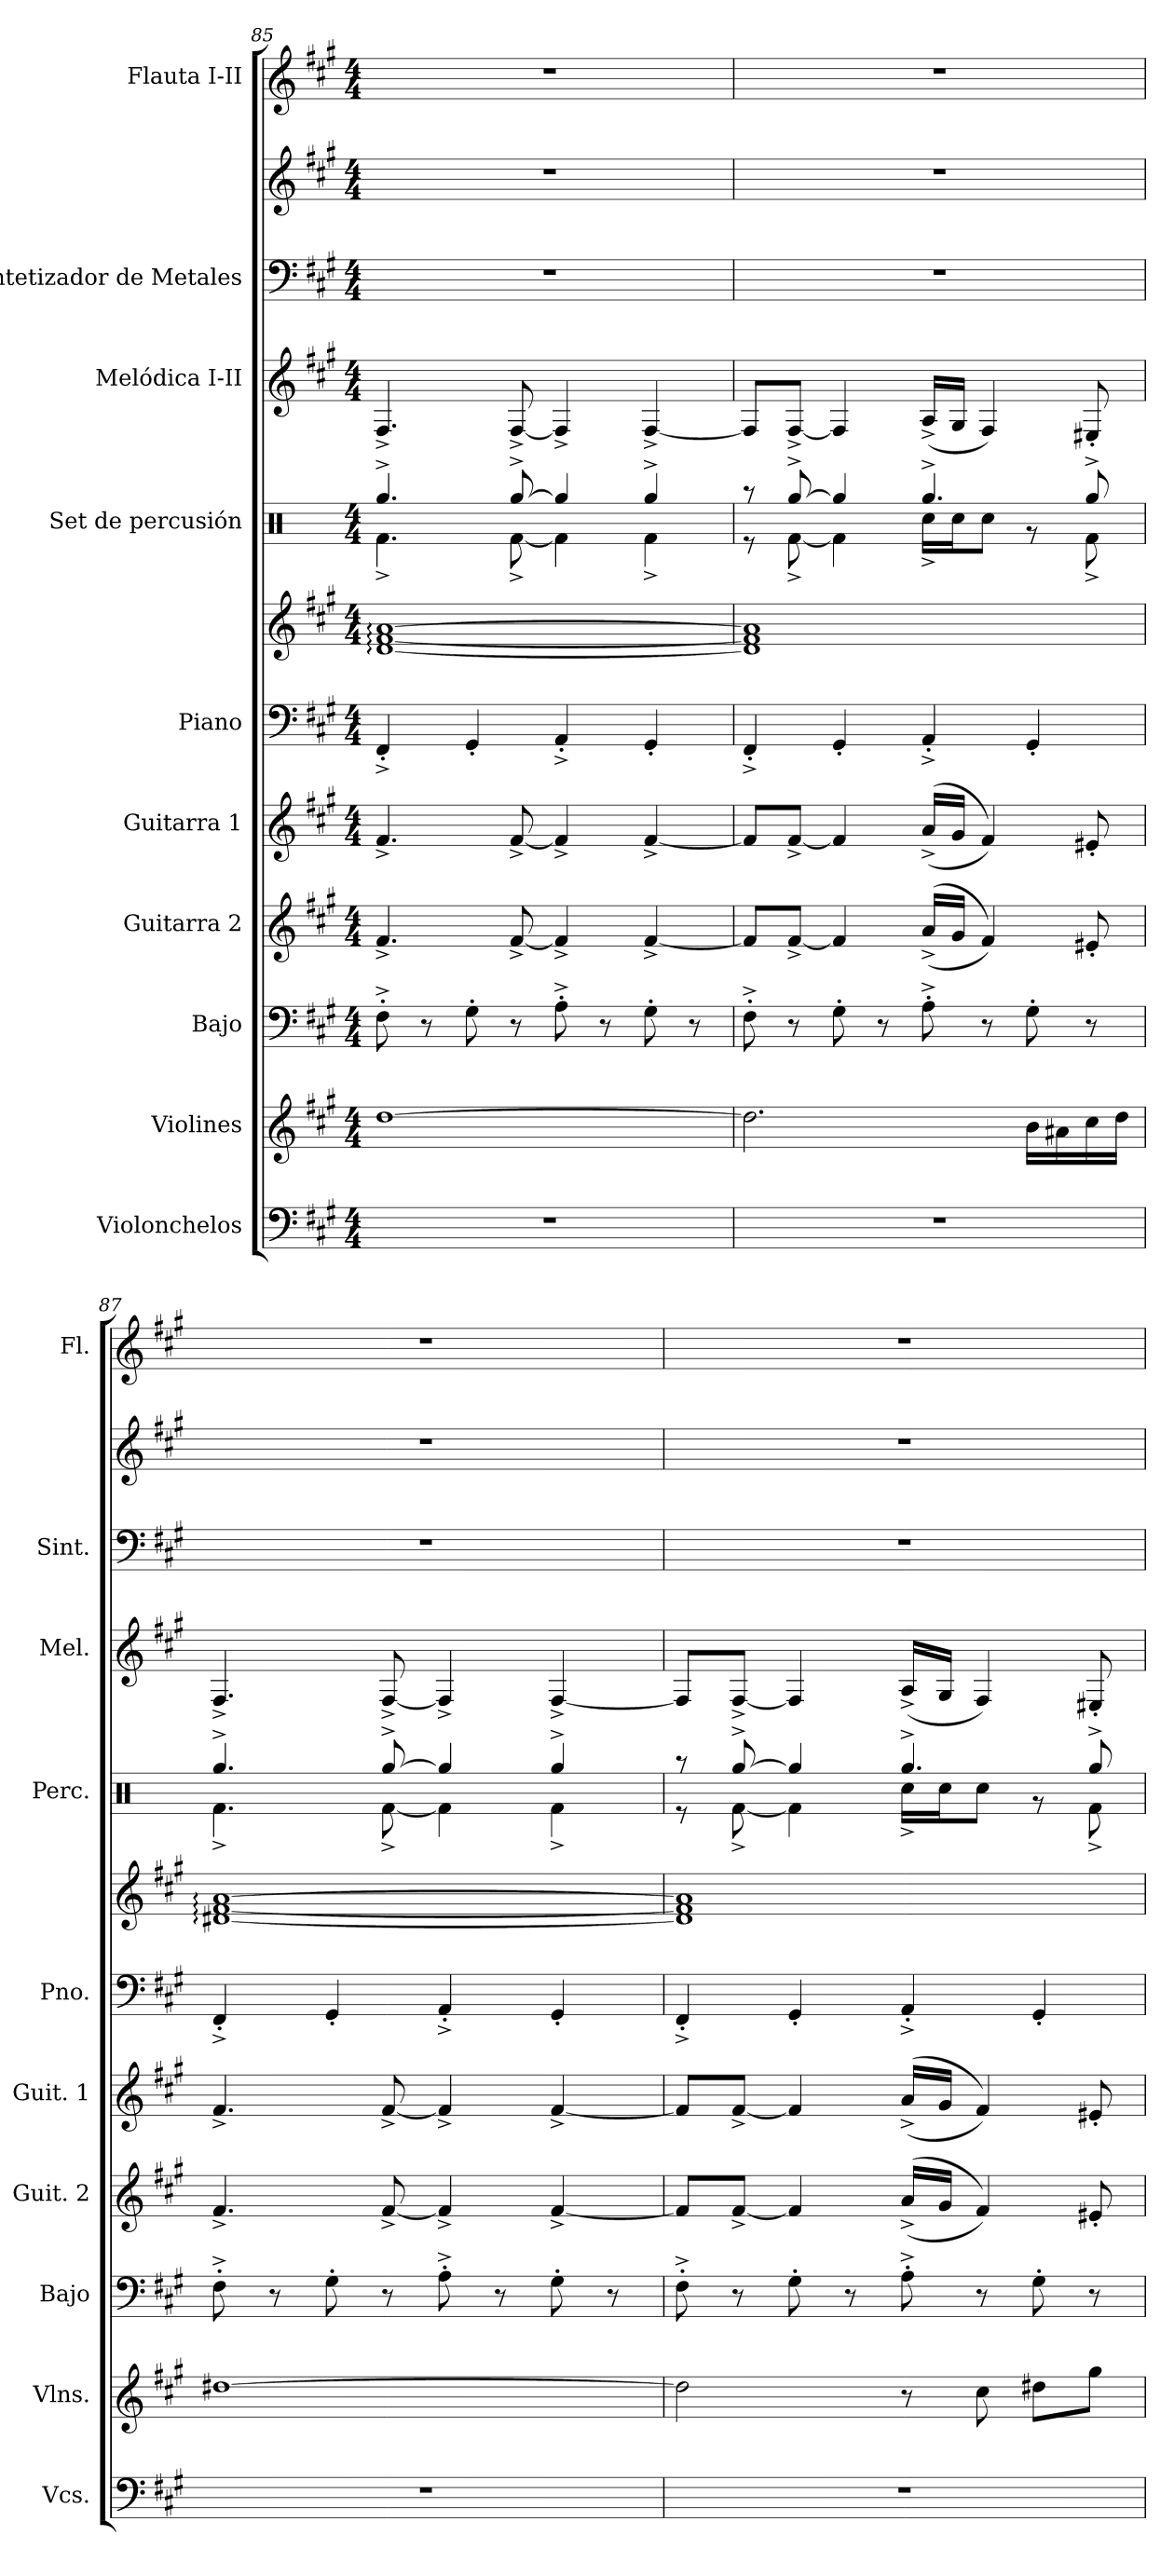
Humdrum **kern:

**kern	**kern	**kern	**kern	**kern	**kern	**kern	**kern	**kern	**kern	**kern	**kern
*part10	*part9	*part8	*part7	*part6	*part5	*part5	*part4	*part3	*part2	*part2	*part1
*staff12	*staff11	*staff10	*staff9	*staff8	*staff7	*staff6	*staff5	*staff4	*staff3	*staff2	*staff1
*I"Violonchelos	*I"Violines	*I"Bajo	*I"Guitarra 2	*I"Guitarra 1	*I"Piano	*	*I"Set de percusión	*I"Melódica I-II	*I"Sintetizador de Metales	*	*I"Flauta I-II
*I'Vcs.	*I'Vlns.	*I'Bajo	*I'Guit. 2	*I'Guit. 1	*I'Pno.	*	*I'Perc.	*I'Mel.	*I'Sint.	*	*I'Fl.
!!LO:PB:g=z
*clefF4	*clefG2	*clefF4	*clefG2	*clefG2	*clefF4	*clefG2	*clefX	*clefG2	*clefF4	*clefG2	*clefG2
*	*	*ITrd7c12	*ITrd7c12	*ITrd7c12	*	*	*	*	*	*	*
*k[f#c#g#]	*k[f#c#g#]	*k[f#c#g#]	*k[f#c#g#]	*k[f#c#g#]	*k[f#c#g#]	*k[f#c#g#]	*k[]	*k[f#c#g#]	*k[f#c#g#]	*k[f#c#g#]	*k[f#c#g#]
*A:	*A:	*	*	*	*A:	*A:	*	*A:	*A:	*A:	*A:
*M4/4	*M4/4	*M4/4	*M4/4	*M4/4	*M4/4	*M4/4	*M4/4	*M4/4	*M4/4	*M4/4	*M4/4
=85	=85	=85	=85	=85	=85	=85	=85	=85	=85	=85	=85
*	*	*	*	*	*	*	*^	*	*	*	*
1r	[1dd	8FF#'^\	4.F#^/	4.F#^/	4FF#'^/	[1d: [1f#: [1a:	4.Rgg^/	4.Rf^\	4.F#^/	1r	1r	1r
.	.	8r	.	.	.	.	.	.	.	.	.	.
.	.	8GG#'\	.	.	4GG#'/	.	.	.	.	.	.	.
.	.	8r	[8F#^/	[8F#^/	.	.	[8Rgg^/	[8Rf^\	[8F#^/	.	.	.
.	.	8AA'^\	4F#^/]	4F#^/]	4AA'^/	.	4Rgg/]	4Rf\]	4F#^/]	.	.	.
.	.	8r	.	.	.	.	.	.	.	.	.	.
.	.	8GG#'\	[4F#^/	[4F#^/	4GG#'/	.	4Rgg^/	4Rf^\	[4F#^/	.	.	.
.	.	8r	.	.	.	.	.	.	.	.	.	.
=86	=86	=86	=86	=86	=86	=86	=86	=86	=86	=86	=86	=86
1r	2.dd\]	8FF#'^\	8F#/L]	8F#/L]	4FF#'^/	1d] 1f#] 1a]	8r	8r	8F#/L]	1r	1r	1r
.	.	8r	[8F#^/J	[8F#^/J	.	.	[8Rgg^/	[8Rf^\	[8F#^/J	.	.	.
.	.	8GG#'\	4F#/]	4F#/]	4GG#'/	.	4Rgg/]	4Rf\]	4F#/]	.	.	.
.	.	8r	.	.	.	.	.	.	.	.	.	.
.	.	8AA'^\	((16A^/LL	((16A^/LL	4AA'^/	.	4.Rgg^/	16Rcc^\LL	(16A^/LL	.	.	.
.	.	.	16G#/JJ	16G#/JJ	.	.	.	16Rcc\J	16G#/JJ	.	.	.
.	.	8r	4F#/))	4F#/))	.	.	.	8Rcc\J	4F#/)	.	.	.
.	16b\LL	8GG#'\	.	.	4GG#'/	.	.	8r	.	.	.	.
.	16a#X\	.	.	.	.	.	.	.	.	.	.	.
.	16cc#\	8r	8E#X'/	8E#X'/	.	.	8Rgg^/	8Rf^\	8E#X'/	.	.	.
.	16dd\JJ	.	.	.	.	.	.	.	.	.	.	.
=87	=87	=87	=87	=87	=87	=87	=87	=87	=87	=87	=87	=87
1r	[1dd#X	8FF#'^\	4.F#^/	4.F#^/	4FF#'^/	[1d#X: [1f#: [1a:	4.Rgg^/	4.Rf^\	4.F#^/	1r	1r	1r
.	.	8r	.	.	.	.	.	.	.	.	.	.
.	.	8GG#'\	.	.	4GG#'/	.	.	.	.	.	.	.
.	.	8r	[8F#^/	[8F#^/	.	.	[8Rgg^/	[8Rf^\	[8F#^/	.	.	.
.	.	8AA'^\	4F#^/]	4F#^/]	4AA'^/	.	4Rgg/]	4Rf\]	4F#^/]	.	.	.
.	.	8r	.	.	.	.	.	.	.	.	.	.
.	.	8GG#'\	[4F#^/	[4F#^/	4GG#'/	.	4Rgg^/	4Rf^\	[4F#^/	.	.	.
.	.	8r	.	.	.	.	.	.	.	.	.	.
!!LO:PB:g=z
=88	=88	=88	=88	=88	=88	=88	=88	=88	=88	=88	=88	=88
1r	2dd#\]	8FF#'^\	8F#/L]	8F#/L]	4FF#'^/	1d#] 1f#] 1a]	8r	8r	8F#/L]	1r	1r	1r
.	.	8r	[8F#^/J	[8F#^/J	.	.	[8Rgg^/	[8Rf^\	[8F#^/J	.	.	.
.	.	8GG#'\	4F#/]	4F#/]	4GG#'/	.	4Rgg/]	4Rf\]	4F#/]	.	.	.
.	.	8r	.	.	.	.	.	.	.	.	.	.
.	8r	8AA'^\	((16A^/LL	((16A^/LL	4AA'^/	.	4.Rgg^/	16Rcc^\LL	(16A^/LL	.	.	.
.	.	.	16G#/JJ	16G#/JJ	.	.	.	16Rcc\J	16G#/JJ	.	.	.
.	8cc#\	8r	4F#/))	4F#/))	.	.	.	8Rcc\J	4F#/)	.	.	.
.	8dd#X\L	8GG#'\	.	.	4GG#'/	.	.	8r	.	.	.	.
.	8gg#\J	8r	8E#X'/	8E#X'/	.	.	8Rgg^/	8Rf^\	8E#X'/	.	.	.
*	*	*	*	*	*	*	*v	*v	*	*	*	*
=	=	=	=	=	=	=	=	=	=	=	=
*-	*-	*-	*-	*-	*-	*-	*-	*-	*-	*-	*-
